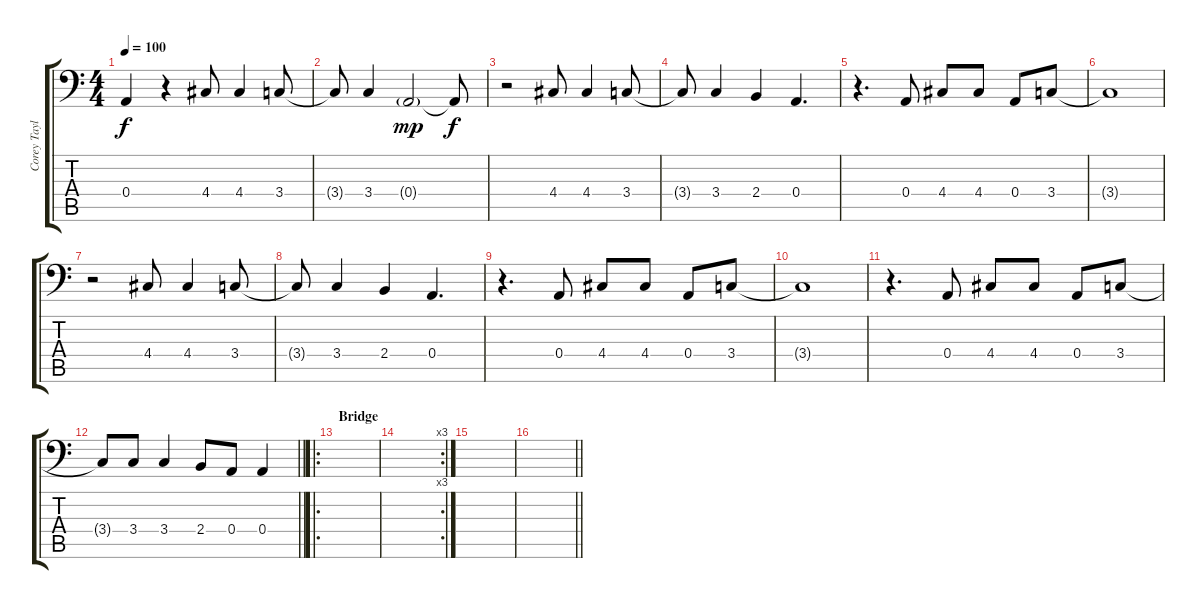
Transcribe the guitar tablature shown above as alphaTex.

\track ("Corey Taylor" "Corey Tayl") {instrument altosax}
\staff {score tabs}
\tuning (B3 Gb3 D3 A2 E2 A1) {hide}
\ts (4 4)
\tempo 100
\clef f4
\ks c
0.4{t}.4{dy f} r.4 4.4.8 4.4.4 3.4.8 |
3.4{t}.8 3.4.4 0.4{g}.2{dy mp} 0.4{t}.8{dy f} |
r.2 4.4.8 4.4.4 3.4.8 |
3.4{t}.8 3.4.4 2.4.4 0.4.4{d} |
r.4{d} 0.4.8 4.4.8 4.4.8 0.4.8 3.4.8 |
3.4{t}.1 |
r.2 4.4.8 4.4.4 3.4.8 |
3.4{t}.8 3.4.4 2.4.4 0.4.4{d} |
r.4{d} 0.4.8 4.4.8 4.4.8 0.4.8 3.4.8 |
3.4{t}.1 |
r.4{d} 0.4.8 4.4.8 4.4.8 0.4.8 3.4.8 |
\barLineRight lightlight
3.4{t}.8 3.4.8 3.4.4 2.4.8 0.4.8 0.4.4 |
\ro
\section ("" "Bridge ")
|
\rc 3
|
|
\barLineRight lightlight
